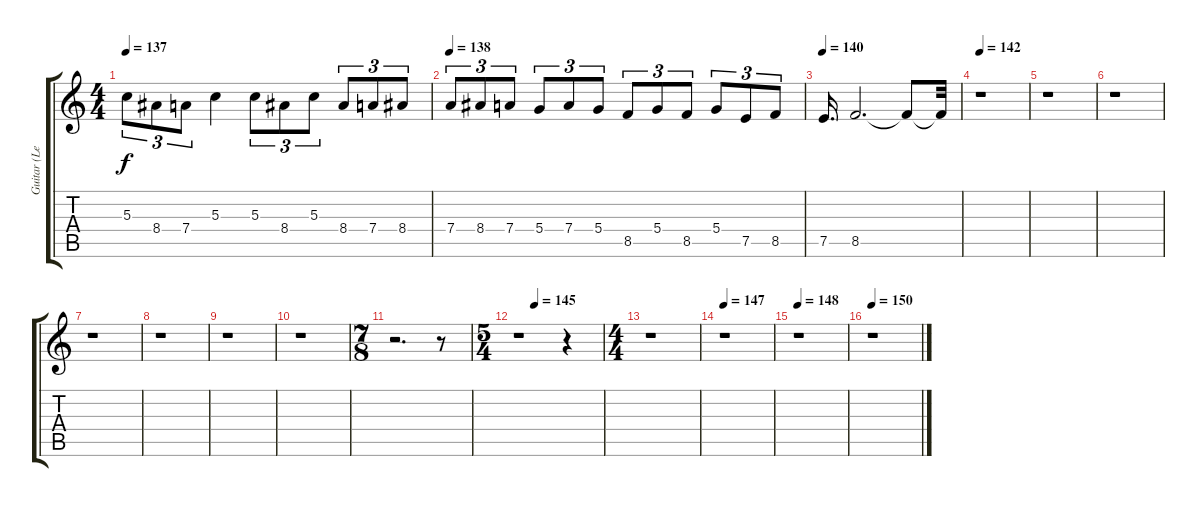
\track ("Guitar (Left)" "Guitar (Le") {instrument distortionguitar}
\staff {score tabs}
\tuning (E4 B3 G3 D3 A2 E2) {hide}
\ts (4 4)
\tempo 137
\clef g2
\ks c
5.3.8{tu (3 2) dy f} 8.4.8{tu (3 2)} 7.4.8{tu (3 2)} 5.3.4 5.3.8{tu (3 2)} 8.4.8{tu (3 2)} 5.3.8{tu (3 2)} 8.4.8{tu (3 2)} 7.4.8{tu (3 2)} 8.4.8{tu (3 2)} |
\tempo 138
7.4.8{tu (3 2)} 8.4.8{tu (3 2)} 7.4.8{tu (3 2)} 5.4.8{tu (3 2)} 7.4.8{tu (3 2)} 5.4.8{tu (3 2)} 8.5.8{tu (3 2)} 5.4.8{tu (3 2)} 8.5.8{tu (3 2)} 5.4.8{tu (3 2)} 7.5.8{tu (3 2)} 8.5.8{tu (3 2)} |
\tempo 140
7.5.16{d} 8.5.2{d} 8.5{t}.8 8.5{t}.32 |
\tempo 142
r.1 |
r.1 |
r.1 |
r.1 |
r.1 |
r.1 |
r.1 |
\ts (7 8)
r.2{d} r.8 |
\ts (5 4)
\tempo (145 0.2)
r.1 r.4 |
\ts (4 4)
r.1 |
\tempo 147
r.1 |
\tempo 148
r.1 |
\tempo 150
r.1
